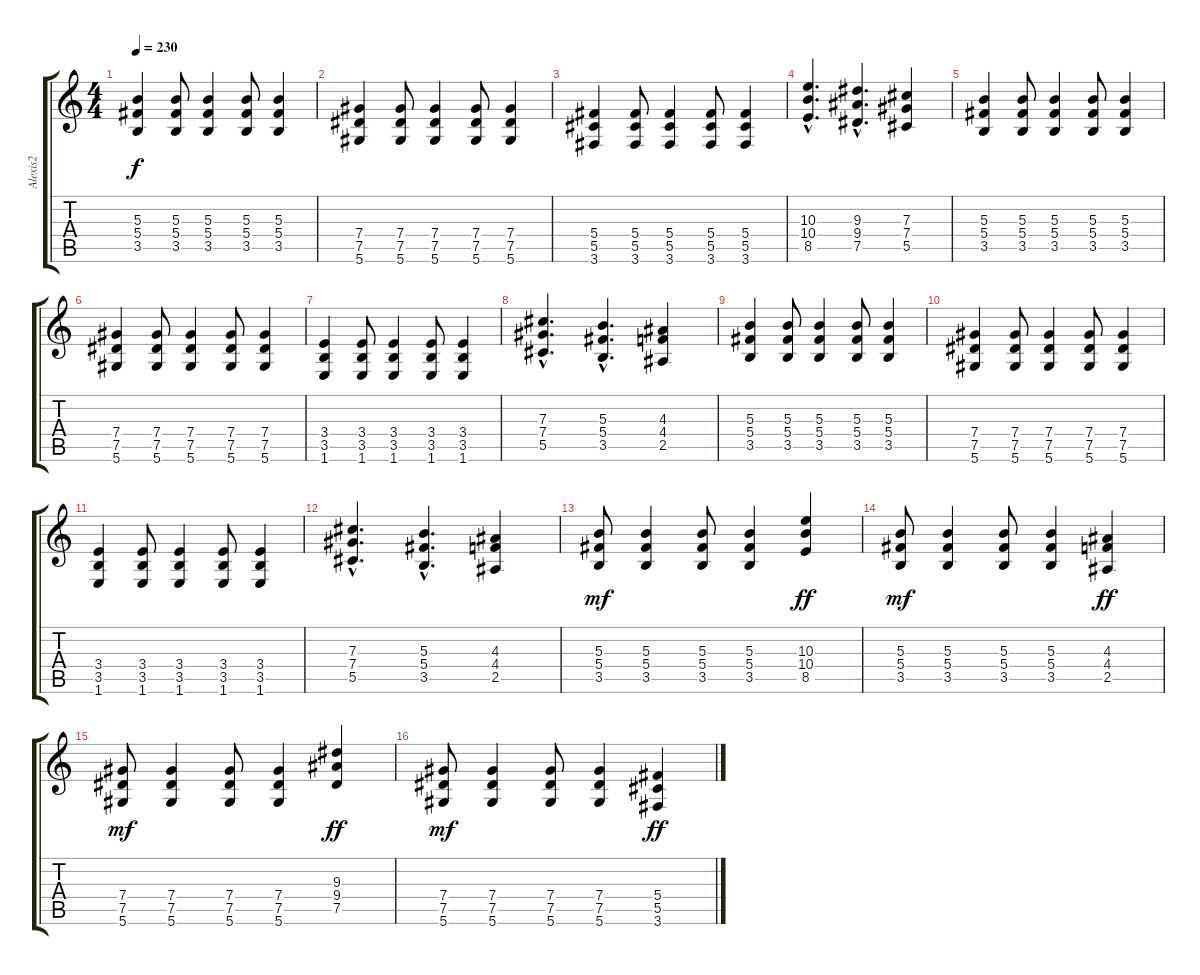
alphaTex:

\track ("Alexis2" "Alexis2") {instrument distortionguitar}
\staff {score tabs}
\tuning (Eb4 Bb3 Gb3 Db3 Ab2 Eb2) {hide}
\ts (4 4)
\tempo 230
\clef g2
\ks c
(5.3 5.4 3.5).4{dy f} (5.3 5.4 3.5).8 (5.3 5.4 3.5).4 (5.3 5.4 3.5).8 (5.3 5.4 3.5).4 |
(7.4 7.5 5.6).4 (7.4 7.5 5.6).8 (7.4 7.5 5.6).4 (7.4 7.5 5.6).8 (7.4 7.5 5.6).4 |
(5.4 5.5 3.6).4 (5.4 5.5 3.6).8 (5.4 5.5 3.6).4 (5.4 5.5 3.6).8 (5.4 5.5 3.6).4 |
(10.3{hac} 10.4{hac} 8.5{hac}).4{d} (9.3{hac} 9.4{hac} 7.5{hac}).4{d} (7.3 7.4 5.5).4 |
(5.3 5.4 3.5).4 (5.3 5.4 3.5).8 (5.3 5.4 3.5).4 (5.3 5.4 3.5).8 (5.3 5.4 3.5).4 |
(7.4 7.5 5.6).4 (7.4 7.5 5.6).8 (7.4 7.5 5.6).4 (7.4 7.5 5.6).8 (7.4 7.5 5.6).4 |
(3.4 3.5 1.6).4 (3.4 3.5 1.6).8 (3.4 3.5 1.6).4 (3.4 3.5 1.6).8 (3.4 3.5 1.6).4 |
(7.3{hac} 7.4{hac} 5.5{hac}).4{d} (5.3{hac} 5.4{hac} 3.5{hac}).4{d} (4.3 4.4 2.5).4 |
(5.3 5.4 3.5).4 (5.3 5.4 3.5).8 (5.3 5.4 3.5).4 (5.3 5.4 3.5).8 (5.3 5.4 3.5).4 |
(7.4 7.5 5.6).4 (7.4 7.5 5.6).8 (7.4 7.5 5.6).4 (7.4 7.5 5.6).8 (7.4 7.5 5.6).4 |
(3.4 3.5 1.6).4 (3.4 3.5 1.6).8 (3.4 3.5 1.6).4 (3.4 3.5 1.6).8 (3.4 3.5 1.6).4 |
(7.3{hac} 7.4{hac} 5.5{hac}).4{d} (5.3{hac} 5.4{hac} 3.5{hac}).4{d} (4.3 4.4 2.5).4 |
(5.3 5.4 3.5).8{dy mf} (5.3 5.4 3.5).4 (5.3 5.4 3.5).8 (5.3 5.4 3.5).4 (10.3 10.4 8.5).4{dy ff} |
(5.3 5.4 3.5).8{dy mf} (5.3 5.4 3.5).4 (5.3 5.4 3.5).8 (5.3 5.4 3.5).4 (4.3 4.4 2.5).4{dy ff} |
(7.4 7.5 5.6).8{dy mf} (7.4 7.5 5.6).4 (7.4 7.5 5.6).8 (7.4 7.5 5.6).4 (9.3 9.4 7.5).4{dy ff} |
(7.4 7.5 5.6).8{dy mf} (7.4 7.5 5.6).4 (7.4 7.5 5.6).8 (7.4 7.5 5.6).4 (5.4 5.5 3.6).4{dy ff}
